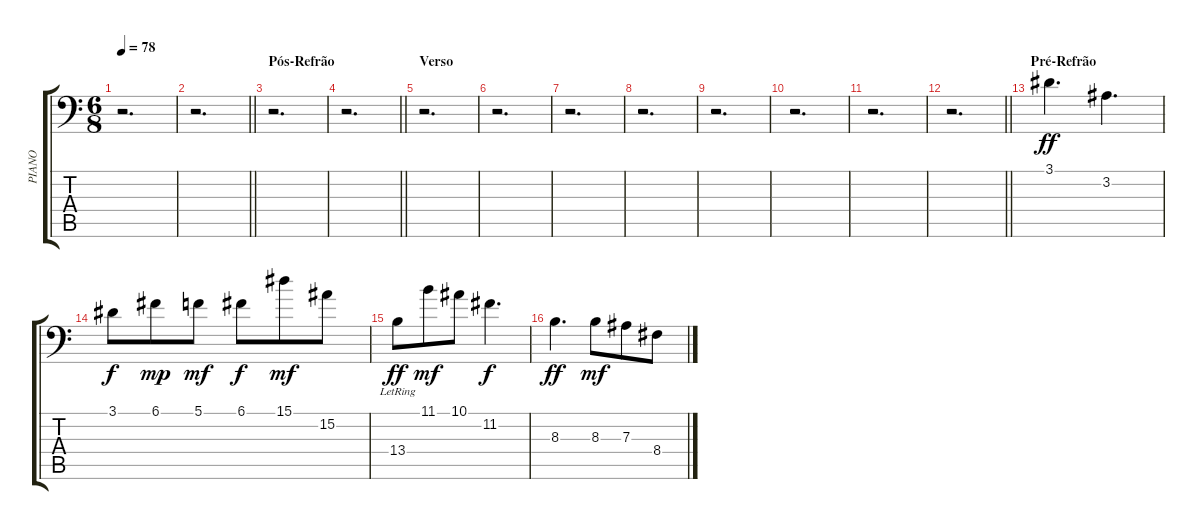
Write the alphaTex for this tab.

\track ("PIANO" "PIANO") {instrument brightacousticpiano}
\staff {score tabs}
\tuning (C4 G3 Eb3 Bb2 F2 Bb1) {hide}
\ts (6 8)
\tempo 78
\clef f4
\ks c
r.2{d dy f} |
\barLineRight lightlight
r.2{d} |
\section ("" "Pós-Refrão")
r.2{d} |
\barLineRight lightlight
r.2{d} |
\section ("" "Verso")
r.2{d} |
r.2{d} |
r.2{d} |
r.2{d} |
r.2{d} |
r.2{d} |
r.2{d} |
\barLineRight lightlight
r.2{d} |
\section ("" "Pré-Refrão")
3.1.4{d dy ff} 3.2.4{d} |
3.1.8{dy f} 6.1.8{dy mp} 5.1.8{dy mf} 6.1.8{dy f} 15.1.8{dy mf} 15.2.8 |
13.4{lr}.8{dy ff} 11.1.8{dy mf} 10.1.8 11.2.4{d dy f} |
8.3.4{d dy ff} 8.3.8{dy mf} 7.3.8 8.4.8
